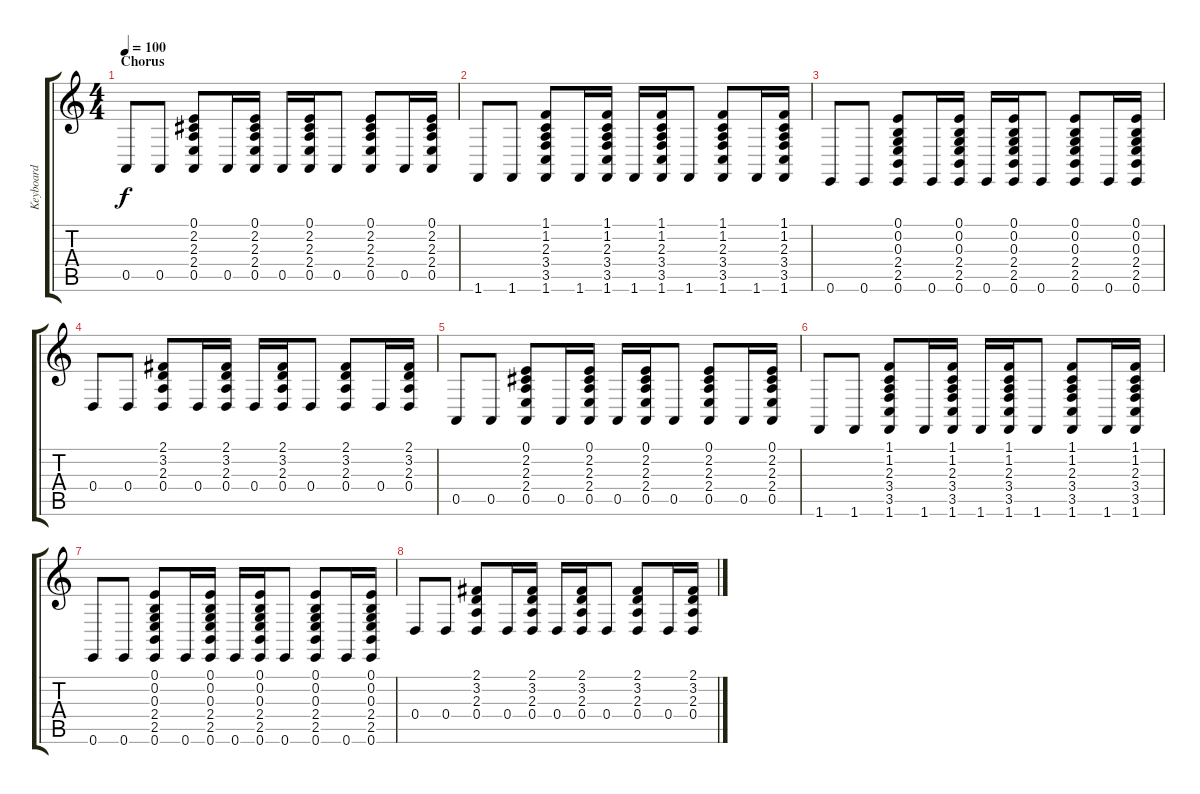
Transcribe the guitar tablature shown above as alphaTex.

\track ("Keyboard" "Keyboard") {instrument brightacousticpiano}
\staff {score tabs}
\tuning (E4 B3 G3 D3 A2 E2) {hide}
\ts (4 4)
\section ("" "Chorus")
\tempo 100
\clef g2
\ks c
0.5.8{dy f volume 12 instrument electricgrandpiano} 0.5.8 (0.1 2.2 2.3 2.4 0.5).8 0.5.16 (0.1 2.2 2.3 2.4 0.5).16 0.5.16 (0.1 2.2 2.3 2.4 0.5).16 0.5.8 (0.1 2.2 2.3 2.4 0.5).8 0.5.16 (0.1 2.2 2.3 2.4 0.5).16 |
1.6.8 1.6.8 (1.1 1.2 2.3 3.4 3.5 1.6).8 1.6.16 (1.1 1.2 2.3 3.4 3.5 1.6).16 1.6.16 (1.1 1.2 2.3 3.4 3.5 1.6).16 1.6.8 (1.1 1.2 2.3 3.4 3.5 1.6).8 1.6.16 (1.1 1.2 2.3 3.4 3.5 1.6).16 |
0.6.8 0.6.8 (0.1 0.2 0.3 2.4 2.5 0.6).8 0.6.16 (0.1 0.2 0.3 2.4 2.5 0.6).16 0.6.16 (0.1 0.2 0.3 2.4 2.5 0.6).16 0.6.8 (0.1 0.2 0.3 2.4 2.5 0.6).8 0.6.16 (0.1 0.2 0.3 2.4 2.5 0.6).16 |
0.4.8 0.4.8 (2.1 3.2 2.3 0.4).8 0.4.16 (2.1 3.2 2.3 0.4).16 0.4.16 (2.1 3.2 2.3 0.4).16 0.4.8 (2.1 3.2 2.3 0.4).8 0.4.16 (2.1 3.2 2.3 0.4).16 |
0.5.8 0.5.8 (0.1 2.2 2.3 2.4 0.5).8 0.5.16 (0.1 2.2 2.3 2.4 0.5).16 0.5.16 (0.1 2.2 2.3 2.4 0.5).16 0.5.8 (0.1 2.2 2.3 2.4 0.5).8 0.5.16 (0.1 2.2 2.3 2.4 0.5).16 |
1.6.8 1.6.8 (1.1 1.2 2.3 3.4 3.5 1.6).8 1.6.16 (1.1 1.2 2.3 3.4 3.5 1.6).16 1.6.16 (1.1 1.2 2.3 3.4 3.5 1.6).16 1.6.8 (1.1 1.2 2.3 3.4 3.5 1.6).8 1.6.16 (1.1 1.2 2.3 3.4 3.5 1.6).16 |
0.6.8 0.6.8 (0.1 0.2 0.3 2.4 2.5 0.6).8 0.6.16 (0.1 0.2 0.3 2.4 2.5 0.6).16 0.6.16 (0.1 0.2 0.3 2.4 2.5 0.6).16 0.6.8 (0.1 0.2 0.3 2.4 2.5 0.6).8 0.6.16 (0.1 0.2 0.3 2.4 2.5 0.6).16 |
0.4.8 0.4.8 (2.1 3.2 2.3 0.4).8 0.4.16 (2.1 3.2 2.3 0.4).16 0.4.16 (2.1 3.2 2.3 0.4).16 0.4.8 (2.1 3.2 2.3 0.4).8 0.4.16 (2.1 3.2 2.3 0.4).16
